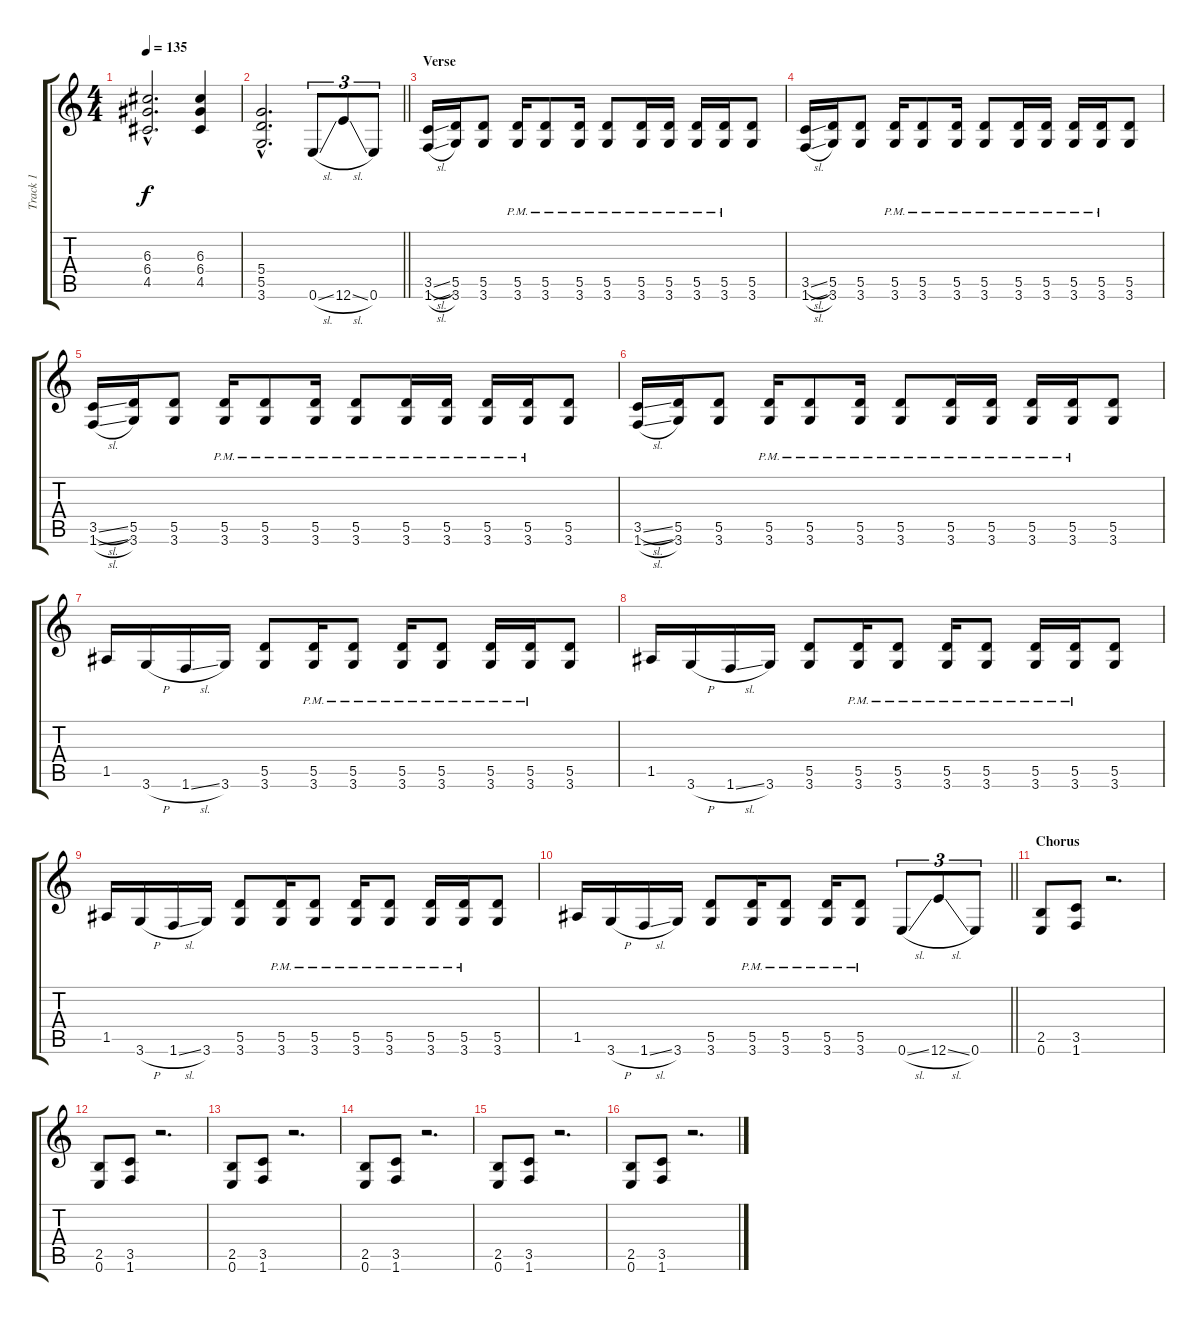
\track ("Track 1" "Track 1") {instrument distortionguitar}
\staff {score tabs}
\tuning (E4 B3 G3 D3 A2 E2) {hide}
\ts (4 4)
\tempo 135
\clef g2
\ks c
(6.3{hac} 6.4{hac} 4.5{hac}).2{d dy f} (6.3 6.4 4.5).4 |
\barLineRight lightlight
(5.4{hac} 5.5{hac} 3.6{hac}).2{d} 0.6{sl}.8{tu (3 2)} 12.6{sl}.8{tu (3 2)} 0.6.8{tu (3 2)} |
\section ("" "Verse")
(3.5{sl} 1.6{sl}).16 (5.5 3.6).16 (5.5 3.6).8 (5.5{pm} 3.6{pm}).16 (5.5{pm} 3.6{pm}).8 (5.5{pm} 3.6{pm}).16 (5.5{pm} 3.6{pm}).8 (5.5{pm} 3.6{pm}).16 (5.5{pm} 3.6{pm}).16 (5.5{pm} 3.6{pm}).16 (5.5{pm} 3.6{pm}).16 (5.5 3.6).8 |
(3.5{sl} 1.6{sl}).16 (5.5 3.6).16 (5.5 3.6).8 (5.5{pm} 3.6{pm}).16 (5.5{pm} 3.6{pm}).8 (5.5{pm} 3.6{pm}).16 (5.5{pm} 3.6{pm}).8 (5.5{pm} 3.6{pm}).16 (5.5{pm} 3.6{pm}).16 (5.5{pm} 3.6{pm}).16 (5.5{pm} 3.6{pm}).16 (5.5 3.6).8 |
(3.5{sl} 1.6{sl}).16 (5.5 3.6).16 (5.5 3.6).8 (5.5{pm} 3.6{pm}).16 (5.5{pm} 3.6{pm}).8 (5.5{pm} 3.6{pm}).16 (5.5{pm} 3.6{pm}).8 (5.5{pm} 3.6{pm}).16 (5.5{pm} 3.6{pm}).16 (5.5{pm} 3.6{pm}).16 (5.5{pm} 3.6{pm}).16 (5.5 3.6).8 |
(3.5{sl} 1.6{sl}).16 (5.5 3.6).16 (5.5 3.6).8 (5.5{pm} 3.6{pm}).16 (5.5{pm} 3.6{pm}).8 (5.5{pm} 3.6{pm}).16 (5.5{pm} 3.6{pm}).8 (5.5{pm} 3.6{pm}).16 (5.5{pm} 3.6{pm}).16 (5.5{pm} 3.6{pm}).16 (5.5{pm} 3.6{pm}).16 (5.5 3.6).8 |
1.5.16 3.6{h}.16 1.6{sl}.16 3.6.16 (5.5 3.6).8 (5.5{pm} 3.6{pm}).16 (5.5{pm} 3.6{pm}).8 (5.5{pm} 3.6{pm}).16 (5.5{pm} 3.6{pm}).8 (5.5{pm} 3.6{pm}).16 (5.5{pm} 3.6{pm}).16 (5.5 3.6).8 |
1.5.16 3.6{h}.16 1.6{sl}.16 3.6.16 (5.5 3.6).8 (5.5{pm} 3.6{pm}).16 (5.5{pm} 3.6{pm}).8 (5.5{pm} 3.6{pm}).16 (5.5{pm} 3.6{pm}).8 (5.5{pm} 3.6{pm}).16 (5.5{pm} 3.6{pm}).16 (5.5 3.6).8 |
1.5.16 3.6{h}.16 1.6{sl}.16 3.6.16 (5.5 3.6).8 (5.5{pm} 3.6{pm}).16 (5.5{pm} 3.6{pm}).8 (5.5{pm} 3.6{pm}).16 (5.5{pm} 3.6{pm}).8 (5.5{pm} 3.6{pm}).16 (5.5{pm} 3.6{pm}).16 (5.5 3.6).8 |
\barLineRight lightlight
1.5.16 3.6{h}.16 1.6{sl}.16 3.6.16 (5.5 3.6).8 (5.5{pm} 3.6{pm}).16 (5.5{pm} 3.6{pm}).8 (5.5{pm} 3.6{pm}).16 (5.5{pm} 3.6{pm}).8 0.6{sl}.8{tu (3 2)} 12.6{sl}.8{tu (3 2)} 0.6.8{tu (3 2)} |
\section ("" "Chorus")
(2.5 0.6).8 (3.5 1.6).8 r.2{d} |
(2.5 0.6).8 (3.5 1.6).8 r.2{d} |
(2.5 0.6).8 (3.5 1.6).8 r.2{d} |
(2.5 0.6).8 (3.5 1.6).8 r.2{d} |
(2.5 0.6).8 (3.5 1.6).8 r.2{d} |
(2.5 0.6).8 (3.5 1.6).8 r.2{d}
